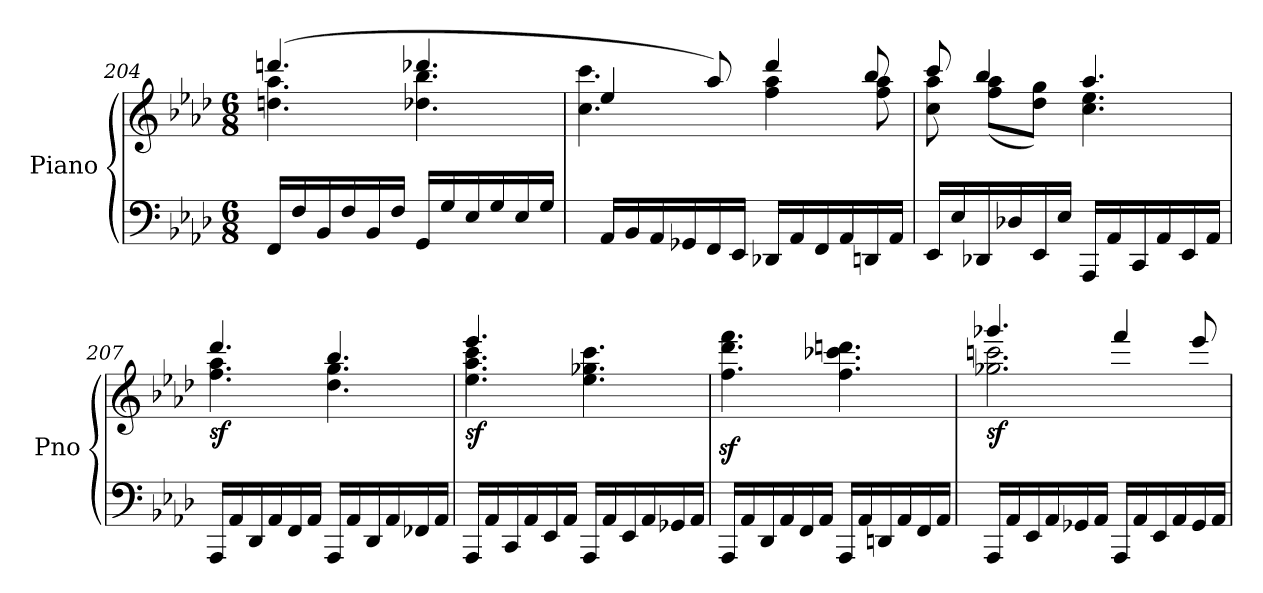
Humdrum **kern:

**kern	**kern	**dynam
*part1	*part1	*part1
*staff2	*staff1	*staff1/2
*I"Piano	*	*
*I'Pno	*	*
*clefF4	*clefG2	*
*k[b-e-a-d-]	*k[b-e-a-d-]	*
*M6/8	*M6/8	*
=204	=204	=204
*	*^	*
16FF/LL	(4.dddn/	4.ddn\ 4.aa-\	.
16F/	.	.	.
16BB-/	.	.	.
16F/	.	.	.
16BB-/	.	.	.
16F/JJ	.	.	.
16GG/LL	4.ddd-X/	4.dd-X\ 4.bb-\	.
16G/	.	.	.
16E-/	.	.	.
16G/	.	.	.
16E-/	.	.	.
16G/JJ	.	.	.
!!LO:LB:g=z	!!
=205	=205	=205	=205
16AA-/LL	4ee-/	4.cc\ 4.ccc\	.
16BB-/	.	.	.
16AA-/	.	.	.
16GG-X/	.	.	.
16FF/	8aa-/)	.	.
16EE-/JJ	.	.	.
16DD-X/LL	4ddd-/	4ff\ 4aa-\	.
16AA-/	.	.	.
16FF/	.	.	.
16AA-/	.	.	.
16DDn/	8bb-/	8ff\ 8aa-\	.
16AA-/JJ	.	.	.
=206	=206	=206	=206
16EE-/LL	8ccc/	8cc\ 8aa-\	.
16E-/	.	.	.
16DD-X/	4bb-/	(8ff\ 8aa-\L	.
16D-X/	.	.	.
16EE-/	.	8dd-\ 8gg\J)	.
16E-/JJ	.	.	.
16AAA-/LL	4.aa-/	4.cc\ 4.ee-\	.
16AA-/	.	.	.
16CC/	.	.	.
16AA-/	.	.	.
16EE-/	.	.	.
16AA-/JJ	.	.	.
!!LO:LB:g=z	!!
=207	=207	=207	=207
!	!	!	!LO:DY:b
16AAA-/LL	4.ddd-/	4.ff\ 4.aa-\	sf
16AA-/	.	.	.
16DD-/	.	.	.
16AA-/	.	.	.
16FF/	.	.	.
16AA-/JJ	.	.	.
16AAA-/LL	4.bb-/	4.dd-\ 4.gg\	.
16AA-/	.	.	.
16DD-/	.	.	.
16AA-/	.	.	.
16FF-X/	.	.	.
16AA-/JJ	.	.	.
=208	=208	=208	=208
!	!	!	!LO:DY:b
16AAA-/LL	4.eee-/	4.ee-\ 4.aa-\ 4.ccc\	sf
16AA-/	.	.	.
16CC/	.	.	.
16AA-/	.	.	.
16EE-/	.	.	.
16AA-/JJ	.	.	.
16AAA-/LL	4.ee-\ 4.gg-X\ 4.ccc\	4.ryy	.
16AA-/	.	.	.
16EE-/	.	.	.
16AA-/	.	.	.
16GG-X/	.	.	.
16AA-/JJ	.	.	.
*	*v	*v	*
=209	=209	=209
16AAA-/LL	4.ff\z< 4.ddd-\z< 4.fff\z<	.
16AA-/	.	.
16DD-/	.	.
16AA-/	.	.
16FF/	.	.
16AA-/JJ	.	.
16AAA-/LL	4.ff\ 4.ccc-X\ 4.dddn\	.
16AA-/	.	.
16DDn/	.	.
16AA-/	.	.
16FF/	.	.
16AA-/JJ	.	.
!!LO:LB:g=z
=210	=210	=210
*	*^	*
!	!	!	!LO:DY:b
16AAA-/LL	4.ggg-X/	2.gg-X\ 2.cccn\	sf
16AA-/	.	.	.
16EE-/	.	.	.
16AA-/	.	.	.
16GG-X/	.	.	.
16AA-/JJ	.	.	.
16AAA-/LL	4fff/	.	.
16AA-/	.	.	.
16EE-/	.	.	.
16AA-/	.	.	.
16GG-/	8eee-/	.	.
16AA-/JJ	.	.	.
*	*v	*v	*
=	=	=
*-	*-	*-
